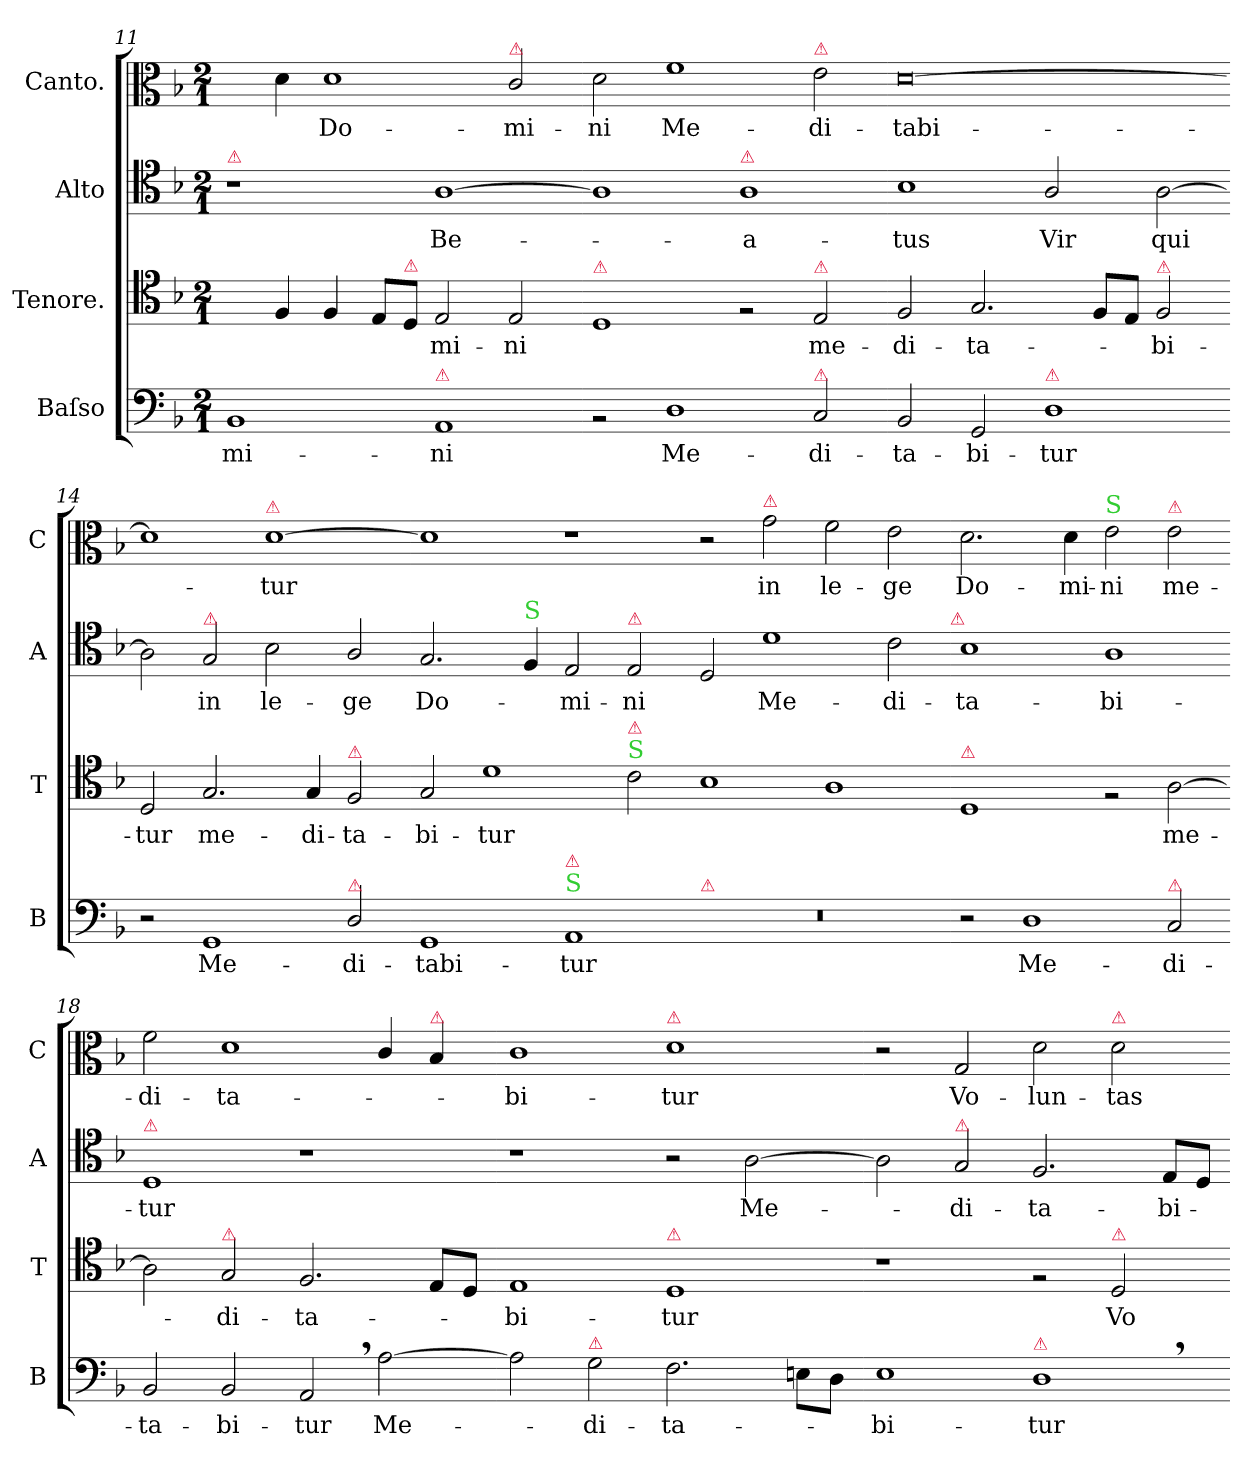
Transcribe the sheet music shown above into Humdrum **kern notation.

**kern	**text	**kern	**text	**kern	**text	**kern	**text
*part4	*part4	*part3	*part3	*part2	*part2	*part1	*part1
*staff4	*staff4	*staff3	*staff3	*staff2	*staff2	*staff1	*staff1
*I"Baſso	*	*I"Tenore.	*	*I"Alto	*	*I"Canto.	*
*I'B	*	*I'T	*	*I'A	*	*I'C	*
*clefF4	*	*clefC4	*	*clefC4	*	*clefC3	*
*k[b-]	*	*k[b-]	*	*k[b-]	*	*k[b-]	*
*M2/1	*	*M2/1	*	*M2/1	*	*M2/1	*
=11	=11	=11	=11	=11	=11	=11	=11
!	!	!	!	!LO:TX:a:color=crimson:t=⚠	!	!	!
!	!LO:LY:i	!	!	!	!	!	!
1BB-	-mi-	4ryy	.	1r	.	4ryy	.
.	.	4F/	.	.	.	4d\	.
.	.	4F/	.	.	.	1d	Do-
.	.	8E/L	.	.	.	.	.
!	!	!LO:TX:a:color=crimson:t=⚠	!	!	!	!	!
.	.	8D/J	.	.	.	.	.
!LO:TX:a:color=crimson:t=⚠	!	!	!	!	!	!	!
!	!LO:LY:i	!	!	!	!	!	!
1AA	-ni	2E/	mi-	[1A	Be-	.	.
!	!	!	!	!	!	!LO:TX:a:color=crimson:t=⚠	!
.	.	2E/	-ni	.	.	2c/	-mi-
=12-	=12-	=12-	=12-	=12-	=12-	=12-	=12-
!	!	!LO:TX:a:color=crimson:t=⚠	!	!	!	!	!
2rBB	.	1D	.	1A]	.	2d\	-ni
1D	Me-	.	.	.	.	1f	Me-
!	!	!	!	!LO:TX:a:color=crimson:t=⚠	!	!	!
.	.	2rF	.	1A	-a-	.	.
!	!	!	!	!	!	!LO:TX:a:color=crimson:t=⚠	!
!	!	!LO:TX:a:color=crimson:t=⚠	!	!	!	!	!
!LO:TX:a:color=crimson:t=⚠	!	!	!	!	!	!	!
2C/	-di-	2E/	me-	.	.	2e\	-di-
=13-	=13-	=13-	=13-	=13-	=13-	=13-	=13-
2BB-/	-ta-	2F/	-di-	1B-	-tus	[0d	-tabi-
2GG/	-bi-	2.G/	-ta-	.	.	.	.
!LO:TX:a:color=crimson:t=⚠	!	!	!	!	!	!	!
1D	-tur	.	.	2A/	Vir	.	.
.	.	8F/L	.	.	.	.	.
.	.	8E/J	.	.	.	.	.
!	!	!LO:TX:a:color=crimson:t=⚠	!	!	!	!	!
.	.	2F/	-bi-	[2A\	qui	.	.
=14-	=14-	=14-	=14-	=14-	=14-	=14-	=14-
2r	.	2D/	-tur	2A\]	.	1d]	.
!	!	!	!	!LO:TX:a:color=crimson:t=⚠	!	!	!
!	!LO:LY:i	!	!	!	!	!	!
1GG	Me-	2.G/	me-	2G/	in	.	.
!	!	!	!	!	!	!LO:TX:a:color=crimson:t=⚠	!
.	.	.	.	2B-\	le-	[1d	-tur
.	.	4G/	-di-	.	.	.	.
!	!	!LO:TX:a:color=crimson:t=⚠	!	!	!	!	!
!LO:TX:a:color=crimson:t=⚠	!	!	!	!	!	!	!
!	!LO:LY:i	!	!	!	!	!	!
2D/	-di-	2F/	-ta-	2A/	-ge	.	.
=15-	=15-	=15-	=15-	=15-	=15-	=15-	=15-
!	!LO:LY:i	!	!	!	!	!	!
1GG	-tabi-	2G/	-bi-	2.G/	Do-	1d]	.
.	.	1d	-tur	.	.	.	.
!	!	!	!	!LO:TX:a:color=limegreen:t=S	!	!	!
.	.	.	.	4F/	.	.	.
!LO:TX:a:color=limegreen:t=S	!	!	!	!	!	!	!
!LO:TX:a:color=crimson:t=⚠	!	!	!	!	!	!	!
!	!LO:LY:i	!	!	!	!	!	!
1AA	-tur	.	.	2E/	-mi-	1r	.
!	!	!	!	!LO:TX:a:color=crimson:t=⚠	!	!	!
!	!	!LO:TX:a:color=limegreen:t=S	!	!	!	!	!
!	!	!LO:TX:a:color=crimson:t=⚠	!	!	!	!	!
.	.	2c\	.	2E/	-ni	.	.
=16-	=16-	=16-	=16-	=16-	=16-	=16-	=16-
!LO:TX:a:color=crimson:t=⚠	!	!	!	!	!	!	!
0r	.	1B-	.	2D/	.	2r	.
!	!	!	!	!	!	!LO:TX:a:color=crimson:t=⚠	!
.	.	.	.	1d	Me-	2g\	in
.	.	1A	.	.	.	2f\	le-
.	.	.	.	2c\	-di-	2e\	-ge
!	!	!	!	!LO:TX:a:color=crimson:t=⚠	!	!	!
=17-	=17-	=17-	=17-	=17-	=17-	=17-	=17-
!	!	!LO:TX:a:color=crimson:t=⚠	!	!	!	!	!
2r	.	1D	.	1B-	-ta-	2.d\	Do-
!	!LO:LY:i	!	!	!	!	!	!
1D	Me-	.	.	.	.	.	.
.	.	.	.	.	.	4d\	-mi-
!	!	!	!	!	!	!LO:TX:a:color=limegreen:t=S	!
.	.	2rF	.	1A	-bi-	2e\	-ni
!	!	!	!	!	!	!LO:TX:a:color=crimson:t=⚠	!
!LO:TX:a:color=crimson:t=⚠	!	!	!	!	!	!	!
!	!LO:LY:i	!	!LO:LY:i	!	!	!	!
2C/	-di-	[2A\	me-	.	.	2e\	me-
=18-	=18-	=18-	=18-	=18-	=18-	=18-	=18-
!	!	!	!	!LO:TX:a:color=crimson:t=⚠	!	!	!
!	!LO:LY:i	!	!	!	!	!	!
2BB-/	-ta-	2A\]	.	1D	-tur	2f\	-di-
!	!	!LO:TX:a:color=crimson:t=⚠	!	!	!	!	!
!	!LO:LY:i	!	!LO:LY:i	!	!	!	!
2BB-/	-bi-	2G/	-di-	.	.	1d	-ta-
!	!LO:LY:i	!	!LO:LY:i	!	!	!	!
2AA,</	-tur	2.F/	-ta-	1r	.	.	.
!	!LO:LY:i	!	!	!	!	!	!
[2A\	Me-	.	.	.	.	4c/	.
!	!	!	!	!	!	!LO:TX:a:color=crimson:t=⚠	!
.	.	8E/L	.	.	.	4B-/	.
.	.	8D/J	.	.	.	.	.
=19-	=19-	=19-	=19-	=19-	=19-	=19-	=19-
!	!	!	!LO:LY:i	!	!	!	!
2A\]	.	1E	-bi-	1r	.	1c	-bi-
!LO:TX:a:color=crimson:t=⚠	!	!	!	!	!	!	!
!	!LO:LY:i	!	!	!	!	!	!
2G\	-di-	.	.	.	.	.	.
!	!	!	!	!	!	!LO:TX:a:color=crimson:t=⚠	!
!	!	!LO:TX:a:color=crimson:t=⚠	!	!	!	!	!
!	!LO:LY:i	!	!LO:LY:i	!	!	!	!
2.F\	-ta-	1D	-tur	2r	.	1d	-tur
.	.	.	.	[2A\	Me-	.	.
8En\L	.	.	.	.	.	.	.
8D\J	.	.	.	.	.	.	.
=20-	=20-	=20-	=20-	=20-	=20-	=20-	=20-
!	!LO:LY:i	!	!	!	!	!	!
1E	-bi-	1r	.	2A\]	.	2r	.
!	!	!	!	!LO:TX:a:color=crimson:t=⚠	!	!	!
.	.	.	.	2G/	-di-	2G/	Vo-
!LO:TX:a:color=crimson:t=⚠	!	!	!	!	!	!	!
!	!LO:LY:i	!	!	!	!	!	!
1D,<	-tur	2rF	.	2.F/	-ta-	2d\	-lun-
!	!	!	!	!	!	!LO:TX:a:color=crimson:t=⚠	!
!	!	!LO:TX:a:color=crimson:t=⚠	!	!	!	!	!
.	.	2D/	Vo-	.	.	2d\	-tas
.	.	.	.	8E/L	-bi-	.	.
.	.	.	.	8D/J	.	.	.
=-	=-	=-	=-	=-	=-	=-	=-
*-	*-	*-	*-	*-	*-	*-	*-
